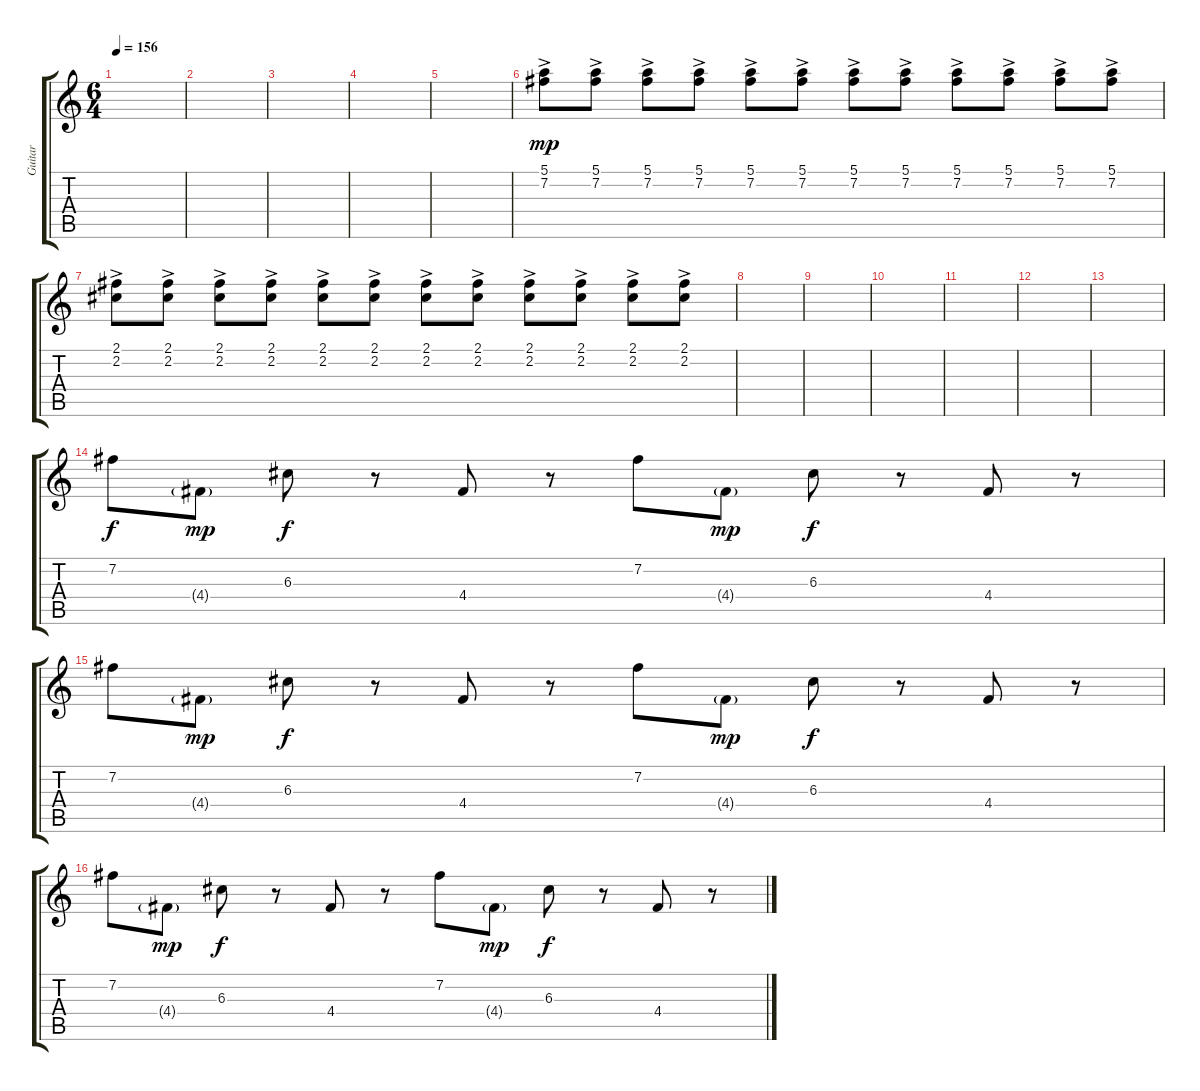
\track ("Guitar" "Guitar") {instrument distortionguitar}
\staff {score tabs}
\tuning (E4 B3 G3 D3 A2 D2) {hide}
\ts (6 4)
\tempo 156
\clef g2
\ks c
|
|
|
|
|
(5.1{ac} 7.2{ac}).8{dy mp volume 8 instrument distortionguitar} (5.1{ac} 7.2{ac}).8 (5.1{ac} 7.2{ac}).8 (5.1{ac} 7.2{ac}).8 (5.1{ac} 7.2{ac}).8 (5.1{ac} 7.2{ac}).8 (5.1{ac} 7.2{ac}).8 (5.1{ac} 7.2{ac}).8 (5.1{ac} 7.2{ac}).8 (5.1{ac} 7.2{ac}).8 (5.1{ac} 7.2{ac}).8 (5.1{ac} 7.2{ac}).8 |
(2.1{ac} 2.2{ac}).8 (2.1{ac} 2.2{ac}).8 (2.1{ac} 2.2{ac}).8 (2.1{ac} 2.2{ac}).8 (2.1{ac} 2.2{ac}).8 (2.1{ac} 2.2{ac}).8 (2.1{ac} 2.2{ac}).8 (2.1{ac} 2.2{ac}).8 (2.1{ac} 2.2{ac}).8 (2.1{ac} 2.2{ac}).8 (2.1{ac} 2.2{ac}).8 (2.1{ac} 2.2{ac}).8 |
|
|
|
|
|
|
7.2.8{dy f instrument electricguitarjazz} 4.4{g}.8{dy mp} 6.3.8{dy f} r.8 4.4.8 r.8 7.2.8 4.4{g}.8{dy mp} 6.3.8{dy f} r.8 4.4.8 r.8 |
7.2.8 4.4{g}.8{dy mp} 6.3.8{dy f} r.8 4.4.8 r.8 7.2.8 4.4{g}.8{dy mp} 6.3.8{dy f} r.8 4.4.8 r.8 |
7.2.8 4.4{g}.8{dy mp} 6.3.8{dy f} r.8 4.4.8 r.8 7.2.8 4.4{g}.8{dy mp} 6.3.8{dy f} r.8 4.4.8 r.8
